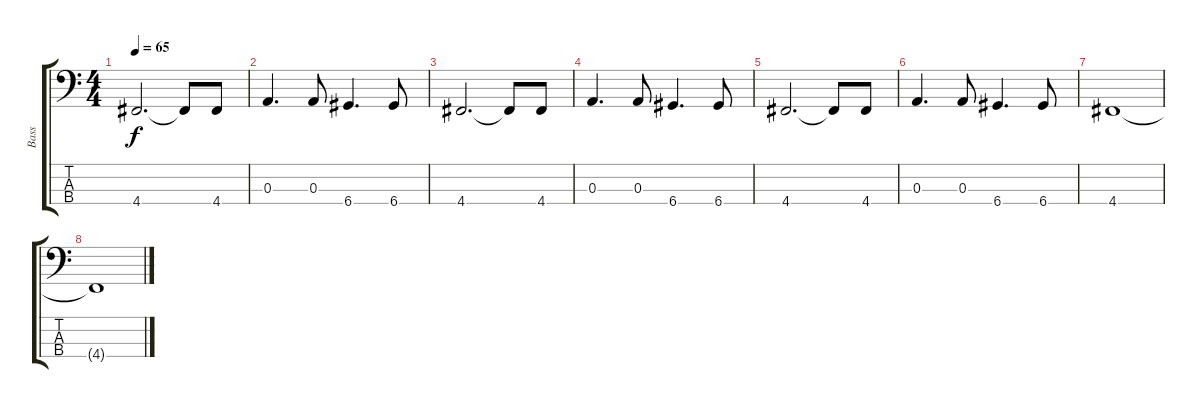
\track ("Bass" "Bass") {instrument electricbassfinger}
\staff {score tabs}
\tuning (G2 D2 A1 D1) {hide}
\ts (4 4)
\tempo 65
\clef f4
\ks c
4.4.2{d dy f} 4.4{t}.8 4.4.8 |
0.3.4{d} 0.3.8 6.4.4{d} 6.4.8 |
4.4.2{d} 4.4{t}.8 4.4.8 |
0.3.4{d} 0.3.8 6.4.4{d} 6.4.8 |
4.4.2{d} 4.4{t}.8 4.4.8 |
0.3.4{d} 0.3.8 6.4.4{d} 6.4.8 |
4.4.1 |
4.4{t}.1
